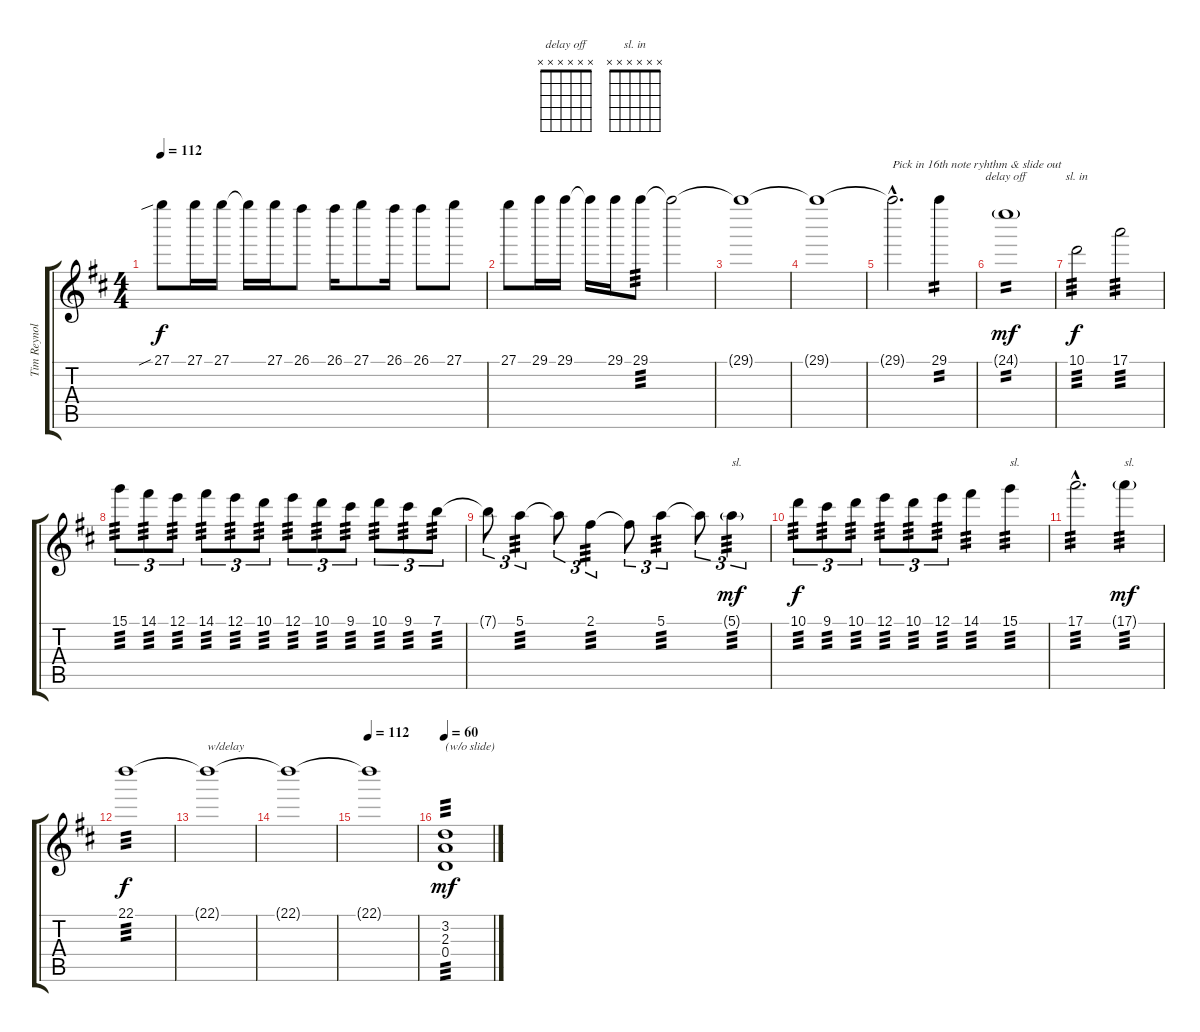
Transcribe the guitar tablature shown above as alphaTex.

\track ("Tim Reynolds" "Tim Reynol") {instrument acousticguitarsteel}
\staff {score tabs}
\tuning (E4 B3 G3 D3 A2 E2) {hide}
\chord ("delay off" x x x x x x)
\chord ("sl. in" x x x x x x)
\ts (4 4)
\tempo 112
\clef g2
\ks d
27.1{sib}.8{dy f} 27.1.16 27.1.16 27.1{t}.16 27.1.16 26.1.8 26.1.16 27.1.8 26.1.16 26.1.8 27.1.8 |
27.1.8 29.1.16 29.1.16 29.1{t}.16 29.1.16 29.1.8{tp 3} 29.1{t}.2 |
29.1{t}.1 |
29.1{t}.1 |
29.1{hac t}.2{d txt "Pick in 16th note ryhthm & slide out"} 29.1.4{tp 2 volume 0} |
24.1{g}.1{ch "delay off" tp 2 dy mf volume 0} |
10.1.2{ch "sl. in" tp 3 dy f volume 0} 17.1.2{tp 3} |
15.1.8{tu (3 2) tp 3 volume 13} 14.1.8{tu (3 2) tp 3} 12.1.8{tu (3 2) tp 3} 14.1.8{tu (3 2) tp 3} 12.1.8{tu (3 2) tp 3} 10.1.8{tu (3 2) tp 3} 12.1.8{tu (3 2) tp 3} 10.1.8{tu (3 2) tp 3} 9.1.8{tu (3 2) tp 3} 10.1.8{tu (3 2) tp 3} 9.1.8{tu (3 2) tp 3} 7.1.8{tu (3 2) tp 3} |
7.1{t}.8{tu (3 2)} 5.1.4{tu (3 2) tp 3} 5.1{t}.8{tu (3 2)} 2.1.4{tu (3 2) tp 3} 2.1{t}.8{tu (3 2)} 5.1.4{tu (3 2) tp 3} 5.1{t}.8{tu (3 2)} 5.1{g}.4{tu (3 2) txt "sl." tp 3 dy mf volume 0} |
10.1.8{tu (3 2) tp 3 dy f} 9.1.8{tu (3 2) tp 3 volume 13} 10.1.8{tu (3 2) tp 3} 12.1.8{tu (3 2) tp 3} 10.1.8{tu (3 2) tp 3} 12.1.8{tu (3 2) tp 3} 14.1.4{tp 3} 15.1.4{txt "sl." tp 3 volume 0} |
17.1{hac}.2{d tp 3 volume 0} 17.1{g}.4{txt "sl." tp 3 dy mf} |
22.1.1{tp 3 dy f volume 13} |
22.1{t}.1{txt "w/delay"} |
22.1{t}.1 |
\tempo 112
22.1{t}.1 |
\tempo 60
(3.2 2.3 0.4).1{txt "(w/o slide)" tp 3 dy mf}
